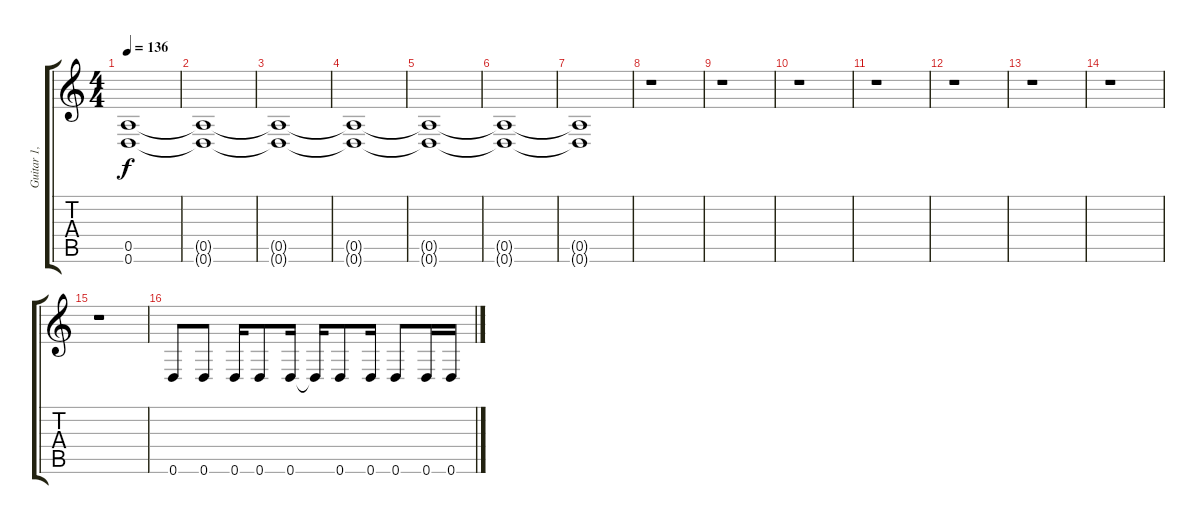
\track ("Guitar 1, Dime" "Guitar 1, ") {instrument overdrivenguitar}
\staff {score tabs}
\tuning (E4 B3 G3 D3 A2 D2) {hide}
\ts (4 4)
\tempo 136
\clef g2
\ks c
(0.5{t} 0.6{t}).1{dy f} |
(0.5{t} 0.6{t}).1 |
(0.5{t} 0.6{t}).1 |
(0.5{t} 0.6{t}).1 |
(0.5{t} 0.6{t}).1 |
(0.5{t} 0.6{t}).1 |
(0.5{t} 0.6{t}).1 |
r.1 |
r.1 |
r.1 |
r.1 |
r.1 |
r.1 |
r.1 |
r.1 |
0.6.8 0.6.8 0.6.16 0.6.8 0.6.16 0.6{t}.16 0.6.8 0.6.16 0.6.8 0.6.16 0.6.16
